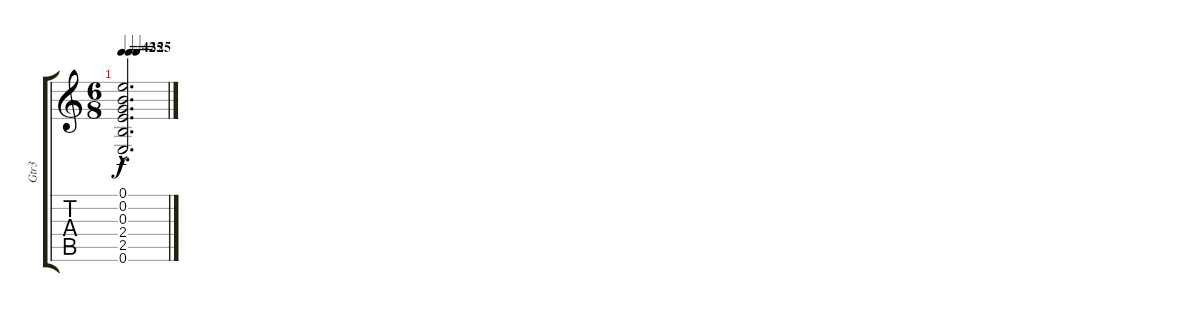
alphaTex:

\track ("Gtr3" "Gtr3") {instrument acousticguitarsteel}
\staff {score tabs}
\tuning (E4 B3 G3 D3 A2 E2) {hide}
\ts (6 8)
\tempo 42
\tempo (35 0.16666666666666666)
\tempo (25 0.3333333333333333)
\clef g2
\ks c
(0.1{hac t} 0.2{hac t} 0.3{hac t} 2.4{hac t} 2.5{hac t} 0.6{hac t}).2{d dy f}
